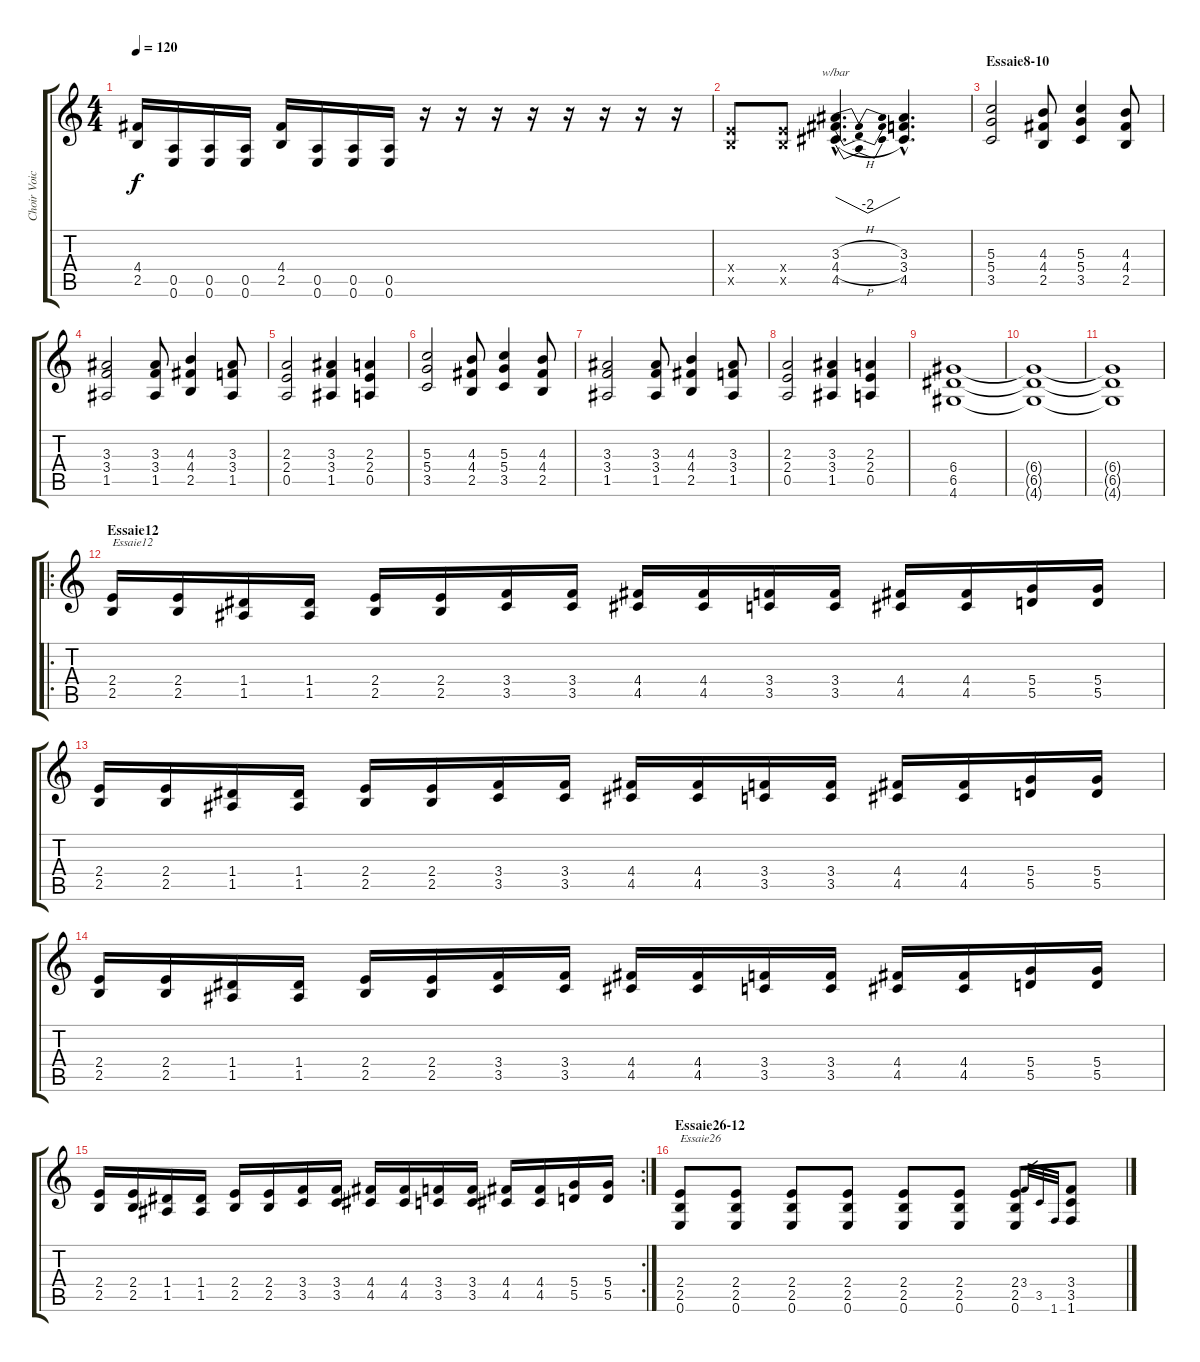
\track ("Choir Voice and Dist" "Choir Voic") {instrument distortionguitar}
\staff {score tabs}
\tuning (E4 B3 G3 D3 A2 E2) {hide}
\ts (4 4)
\tempo 120
\clef g2
\ks c
(4.4 2.5).16{dy f} (0.5 0.6).16 (0.5 0.6).16 (0.5 0.6).16 (4.4 2.5).16 (0.5 0.6).16 (0.5 0.6).16 (0.5 0.6).16 r.16 r.16 r.16 r.16 r.16 r.16 r.16 r.16 |
(2.4{x} 2.5{x}).8 (2.4{x} 2.5{x}).8 (3.3{h hac} 4.4{h hac} 4.5{h hac}).4{d tbe (dip default 0 0 30 -8 60 0)} (3.3{hac} 3.4{hac} 4.5{hac}).4{d} |
\section ("" "Essaie8-10")
(5.3 5.4 3.5).2 (4.3 4.4 2.5).8 (5.3 5.4 3.5).4 (4.3 4.4 2.5).8 |
(3.3 3.4 1.5).2 (3.3 3.4 1.5).8 (4.3 4.4 2.5).4 (3.3 3.4 1.5).8 |
(2.3 2.4 0.5).2 (3.3 3.4 1.5).4 (2.3 2.4 0.5).4 |
(5.3 5.4 3.5).2 (4.3 4.4 2.5).8 (5.3 5.4 3.5).4 (4.3 4.4 2.5).8 |
(3.3 3.4 1.5).2 (3.3 3.4 1.5).8 (4.3 4.4 2.5).4 (3.3 3.4 1.5).8 |
(2.3 2.4 0.5).2 (3.3 3.4 1.5).4 (2.3 2.4 0.5).4 |
(6.4 6.5 4.6).1 |
(6.4{t} 6.5{t} 4.6{t}).1 |
(6.4{t} 6.5{t} 4.6{t}).1 |
\ro
\section ("" "Essaie12")
(2.4 2.5).16{txt "Essaie12" instrument distortionguitar} (2.4 2.5).16 (1.4 1.5).16 (1.4 1.5).16 (2.4 2.5).16 (2.4 2.5).16 (3.4 3.5).16 (3.4 3.5).16 (4.4 4.5).16 (4.4 4.5).16 (3.4 3.5).16 (3.4 3.5).16 (4.4 4.5).16 (4.4 4.5).16 (5.4 5.5).16 (5.4 5.5).16 |
(2.4 2.5).16 (2.4 2.5).16 (1.4 1.5).16 (1.4 1.5).16 (2.4 2.5).16 (2.4 2.5).16 (3.4 3.5).16 (3.4 3.5).16 (4.4 4.5).16 (4.4 4.5).16 (3.4 3.5).16 (3.4 3.5).16 (4.4 4.5).16 (4.4 4.5).16 (5.4 5.5).16 (5.4 5.5).16 |
(2.4 2.5).16 (2.4 2.5).16 (1.4 1.5).16 (1.4 1.5).16 (2.4 2.5).16 (2.4 2.5).16 (3.4 3.5).16 (3.4 3.5).16 (4.4 4.5).16 (4.4 4.5).16 (3.4 3.5).16 (3.4 3.5).16 (4.4 4.5).16 (4.4 4.5).16 (5.4 5.5).16 (5.4 5.5).16 |
\rc 2
(2.4 2.5).16 (2.4 2.5).16 (1.4 1.5).16 (1.4 1.5).16 (2.4 2.5).16 (2.4 2.5).16 (3.4 3.5).16 (3.4 3.5).16 (4.4 4.5).16 (4.4 4.5).16 (3.4 3.5).16 (3.4 3.5).16 (4.4 4.5).16 (4.4 4.5).16 (5.4 5.5).16 (5.4 5.5).16 |
\section ("" "Essaie26-12")
(2.4 2.5 0.6).8{txt "Essaie26"} (2.4 2.5 0.6).8 (2.4 2.5 0.6).8 (2.4 2.5 0.6).8 (2.4 2.5 0.6).8 (2.4 2.5 0.6).8 (2.4 2.5 0.6).8 3.4.32{gr} 3.5.32{gr} 1.6.32{gr} (3.4 3.5 1.6).8
